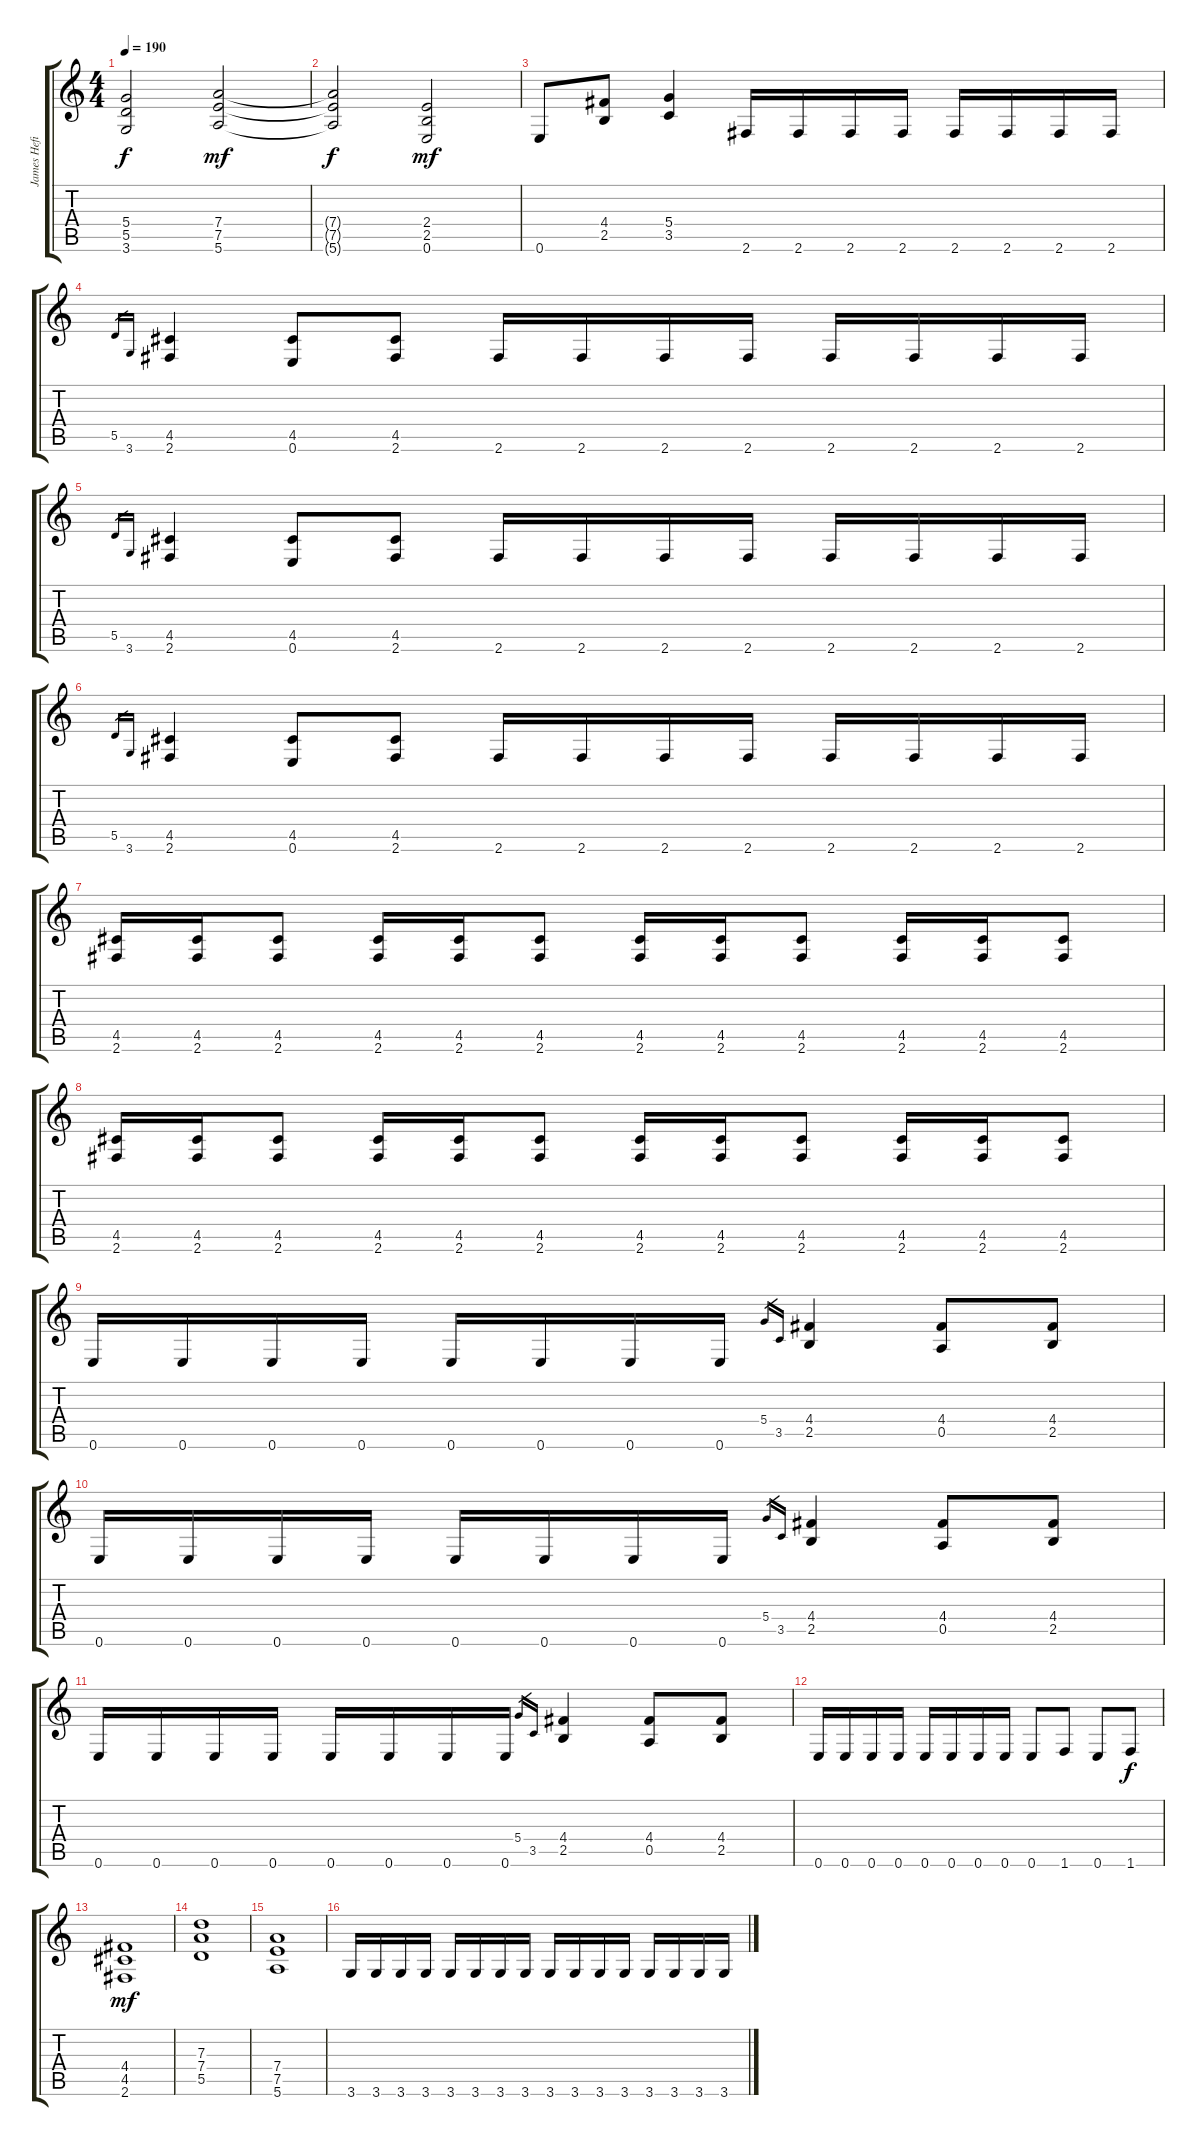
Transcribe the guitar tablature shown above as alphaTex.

\track ("James Hefield" "James Hefi") {instrument distortionguitar}
\staff {score tabs}
\tuning (E4 B3 G3 D3 A2 E2) {hide}
\ts (4 4)
\tempo 190
\clef g2
\ks c
(5.4{t} 5.5{t} 3.6{t}).2{dy f} (7.4 7.5 5.6).2{dy mf} |
(7.4{t} 7.5{t} 5.6{t}).2{dy f} (2.4 2.5 0.6).2{dy mf} |
0.6.8 (4.4 2.5).8 (5.4 3.5).4 2.6.16 2.6.16 2.6.16 2.6.16 2.6.16 2.6.16 2.6.16 2.6.16 |
5.5.16{gr} 3.6.16{gr} (4.5 2.6).4 (4.5 0.6).8 (4.5 2.6).8 2.6.16 2.6.16 2.6.16 2.6.16 2.6.16 2.6.16 2.6.16 2.6.16 |
5.5.16{gr} 3.6.16{gr} (4.5 2.6).4 (4.5 0.6).8 (4.5 2.6).8 2.6.16 2.6.16 2.6.16 2.6.16 2.6.16 2.6.16 2.6.16 2.6.16 |
5.5.16{gr} 3.6.16{gr} (4.5 2.6).4 (4.5 0.6).8 (4.5 2.6).8 2.6.16 2.6.16 2.6.16 2.6.16 2.6.16 2.6.16 2.6.16 2.6.16 |
(4.5 2.6).16 (4.5 2.6).16 (4.5 2.6).8 (4.5 2.6).16 (4.5 2.6).16 (4.5 2.6).8 (4.5 2.6).16 (4.5 2.6).16 (4.5 2.6).8 (4.5 2.6).16 (4.5 2.6).16 (4.5 2.6).8 |
(4.5 2.6).16 (4.5 2.6).16 (4.5 2.6).8 (4.5 2.6).16 (4.5 2.6).16 (4.5 2.6).8 (4.5 2.6).16 (4.5 2.6).16 (4.5 2.6).8 (4.5 2.6).16 (4.5 2.6).16 (4.5 2.6).8 |
0.6.16 0.6.16 0.6.16 0.6.16 0.6.16 0.6.16 0.6.16 0.6.16 5.4.16{gr} 3.5.16{gr} (4.4 2.5).4 (4.4 0.5).8 (4.4 2.5).8 |
0.6.16 0.6.16 0.6.16 0.6.16 0.6.16 0.6.16 0.6.16 0.6.16 5.4.16{gr} 3.5.16{gr} (4.4 2.5).4 (4.4 0.5).8 (4.4 2.5).8 |
0.6.16 0.6.16 0.6.16 0.6.16 0.6.16 0.6.16 0.6.16 0.6.16 5.4.16{gr} 3.5.16{gr} (4.4 2.5).4 (4.4 0.5).8 (4.4 2.5).8 |
0.6.16 0.6.16 0.6.16 0.6.16 0.6.16 0.6.16 0.6.16 0.6.16 0.6.8 1.6.8 0.6.8 1.6.8{dy f} |
(4.4 4.5 2.6).1{dy mf} |
(7.3 7.4 5.5).1 |
(7.4 7.5 5.6).1 |
3.6.16 3.6.16 3.6.16 3.6.16 3.6.16 3.6.16 3.6.16 3.6.16 3.6.16 3.6.16 3.6.16 3.6.16 3.6.16 3.6.16 3.6.16 3.6.16
